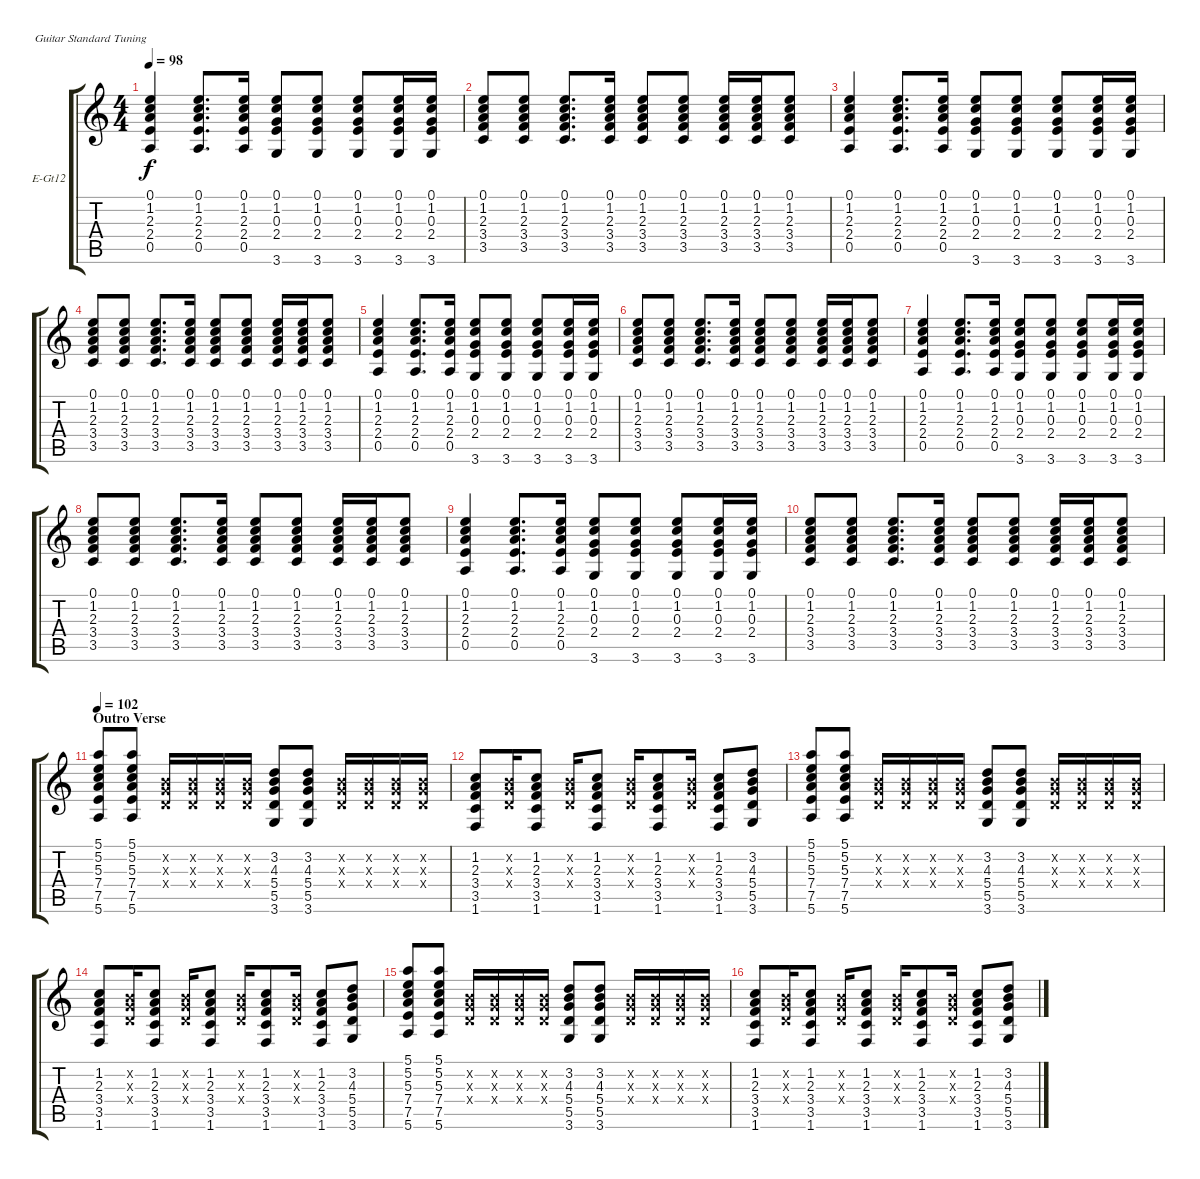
\defaultSystemsLayout 4
\bracketExtendMode groupsimilarinstruments
\firstSystemTrackNameOrientation horizontal
\otherSystemsTrackNameOrientation horizontal
\track ("12 Str. Elec (Page)" "E-Gt12") {instrument electricguitarclean}
\staff {score tabs}
\tuning (E4 B3 G3 D3 A2 E2)
\ts (4 4)
\tempo 98
\clef g2
\ks c
(0.5 2.4 2.3 1.2 0.1).4{dy f} (0.1 1.2 2.3 2.4 0.5).8{d} (0.1 1.2 2.3 2.4 0.5).16 (0.1 1.2 0.3 2.4 3.6).8 (0.1 1.2 0.3 2.4 3.6).8 (0.1 1.2 0.3 2.4 3.6).8 (0.1 1.2 0.3 2.4 3.6).16 (0.1 1.2 0.3 2.4 3.6).16 |
(0.1 1.2 2.3 3.4 3.5).8 (0.1 1.2 2.3 3.4 3.5).8 (0.1 1.2 2.3 3.4 3.5).8{d} (0.1 1.2 2.3 3.4 3.5).16 (0.1 1.2 2.3 3.4 3.5).8 (0.1 1.2 2.3 3.4 3.5).8 (0.1 1.2 2.3 3.4 3.5).16 (0.1 1.2 2.3 3.4 3.5).16 (0.1 1.2 2.3 3.4 3.5).8 |
(0.5 2.4 2.3 1.2 0.1).4 (0.1 1.2 2.3 2.4 0.5).8{d} (0.1 1.2 2.3 2.4 0.5).16 (0.1 1.2 0.3 2.4 3.6).8 (0.1 1.2 0.3 2.4 3.6).8 (0.1 1.2 0.3 2.4 3.6).8 (0.1 1.2 0.3 2.4 3.6).16 (0.1 1.2 0.3 2.4 3.6).16 |
(0.1 1.2 2.3 3.4 3.5).8 (0.1 1.2 2.3 3.4 3.5).8 (0.1 1.2 2.3 3.4 3.5).8{d} (0.1 1.2 2.3 3.4 3.5).16 (0.1 1.2 2.3 3.4 3.5).8 (0.1 1.2 2.3 3.4 3.5).8 (0.1 1.2 2.3 3.4 3.5).16 (0.1 1.2 2.3 3.4 3.5).16 (0.1 1.2 2.3 3.4 3.5).8 |
(0.5 2.4 2.3 1.2 0.1).4 (0.1 1.2 2.3 2.4 0.5).8{d} (0.1 1.2 2.3 2.4 0.5).16 (0.1 1.2 0.3 2.4 3.6).8 (0.1 1.2 0.3 2.4 3.6).8 (0.1 1.2 0.3 2.4 3.6).8 (0.1 1.2 0.3 2.4 3.6).16 (0.1 1.2 0.3 2.4 3.6).16 |
(0.1 1.2 2.3 3.4 3.5).8 (0.1 1.2 2.3 3.4 3.5).8 (0.1 1.2 2.3 3.4 3.5).8{d} (0.1 1.2 2.3 3.4 3.5).16 (0.1 1.2 2.3 3.4 3.5).8 (0.1 1.2 2.3 3.4 3.5).8 (0.1 1.2 2.3 3.4 3.5).16 (0.1 1.2 2.3 3.4 3.5).16 (0.1 1.2 2.3 3.4 3.5).8 |
(0.5 2.4 2.3 1.2 0.1).4 (0.1 1.2 2.3 2.4 0.5).8{d} (0.1 1.2 2.3 2.4 0.5).16 (0.1 1.2 0.3 2.4 3.6).8 (0.1 1.2 0.3 2.4 3.6).8 (0.1 1.2 0.3 2.4 3.6).8 (0.1 1.2 0.3 2.4 3.6).16 (0.1 1.2 0.3 2.4 3.6).16 |
(0.1 1.2 2.3 3.4 3.5).8 (0.1 1.2 2.3 3.4 3.5).8 (0.1 1.2 2.3 3.4 3.5).8{d} (0.1 1.2 2.3 3.4 3.5).16 (0.1 1.2 2.3 3.4 3.5).8 (0.1 1.2 2.3 3.4 3.5).8 (0.1 1.2 2.3 3.4 3.5).16 (0.1 1.2 2.3 3.4 3.5).16 (0.1 1.2 2.3 3.4 3.5).8 |
(0.5 2.4 2.3 1.2 0.1).4 (0.1 1.2 2.3 2.4 0.5).8{d} (0.1 1.2 2.3 2.4 0.5).16 (0.1 1.2 0.3 2.4 3.6).8 (0.1 1.2 0.3 2.4 3.6).8 (0.1 1.2 0.3 2.4 3.6).8 (0.1 1.2 0.3 2.4 3.6).16 (0.1 1.2 0.3 2.4 3.6).16 |
(0.1 1.2 2.3 3.4 3.5).8 (0.1 1.2 2.3 3.4 3.5).8 (0.1 1.2 2.3 3.4 3.5).8{d} (0.1 1.2 2.3 3.4 3.5).16 (0.1 1.2 2.3 3.4 3.5).8 (0.1 1.2 2.3 3.4 3.5).8 (0.1 1.2 2.3 3.4 3.5).16 (0.1 1.2 2.3 3.4 3.5).16 (0.1 1.2 2.3 3.4 3.5).8 |
\section ("" "Outro Verse")
\tempo 102
(7.5 7.4 5.3 5.2 5.1 5.6).8 (5.1 5.2 5.3 7.4 7.5 5.6).8 (0.4{x} 0.3{x} 0.2{x}).16 (0.2{x} 0.3{x} 0.4{x}).16 (0.4{x} 0.3{x} 0.2{x}).16 (0.4{x} 0.3{x} 0.2{x}).16 (3.6 5.5 5.4 4.3 3.2).8 (3.2 4.3 5.4 5.5 3.6).8 (0.4{x} 0.3{x} 0.2{x}).16 (0.2{x} 0.3{x} 0.4{x}).16 (0.4{x} 0.3{x} 0.2{x}).16 (0.4{x} 0.3{x} 0.2{x}).16 |
(1.6 3.5 3.4 2.3 1.2).8 (0.2{x} 0.3{x} 0.4{x}).16 (3.4 3.5 1.6 2.3 1.2).8 (0.4{x} 0.3{x} 0.2{x}).16 (1.6 3.5 3.4 2.3 1.2).8 (0.4{x} 0.3{x} 0.2{x}).16 (1.6 1.2 2.3 3.4 3.5).8 (0.4{x} 0.3{x} 0.2{x}).16 (1.6 1.2 2.3 3.4 3.5).8 (3.6 5.5 5.4 4.3 3.2).8 |
(7.5 7.4 5.3 5.2 5.1 5.6).8 (5.1 5.2 5.3 7.4 7.5 5.6).8 (0.4{x} 0.3{x} 0.2{x}).16 (0.2{x} 0.3{x} 0.4{x}).16 (0.4{x} 0.3{x} 0.2{x}).16 (0.4{x} 0.3{x} 0.2{x}).16 (3.6 5.5 5.4 4.3 3.2).8 (3.2 4.3 5.4 5.5 3.6).8 (0.4{x} 0.3{x} 0.2{x}).16 (0.2{x} 0.3{x} 0.4{x}).16 (0.4{x} 0.3{x} 0.2{x}).16 (0.4{x} 0.3{x} 0.2{x}).16 |
(1.6 3.5 3.4 2.3 1.2).8 (0.2{x} 0.3{x} 0.4{x}).16 (3.4 3.5 1.6 2.3 1.2).8 (0.4{x} 0.3{x} 0.2{x}).16 (1.6 3.5 3.4 2.3 1.2).8 (0.4{x} 0.3{x} 0.2{x}).16 (1.6 1.2 2.3 3.4 3.5).8 (0.4{x} 0.3{x} 0.2{x}).16 (1.6 1.2 2.3 3.4 3.5).8 (3.6 5.5 5.4 4.3 3.2).8 |
(7.5 7.4 5.3 5.2 5.1 5.6).8 (5.1 5.2 5.3 7.4 7.5 5.6).8 (0.4{x} 0.3{x} 0.2{x}).16 (0.2{x} 0.3{x} 0.4{x}).16 (0.4{x} 0.3{x} 0.2{x}).16 (0.4{x} 0.3{x} 0.2{x}).16 (3.6 5.5 5.4 4.3 3.2).8 (3.2 4.3 5.4 5.5 3.6).8 (0.4{x} 0.3{x} 0.2{x}).16 (0.2{x} 0.3{x} 0.4{x}).16 (0.4{x} 0.3{x} 0.2{x}).16 (0.4{x} 0.3{x} 0.2{x}).16 |
(1.6 3.5 3.4 2.3 1.2).8 (0.2{x} 0.3{x} 0.4{x}).16 (3.4 3.5 1.6 2.3 1.2).8 (0.4{x} 0.3{x} 0.2{x}).16 (1.6 3.5 3.4 2.3 1.2).8 (0.4{x} 0.3{x} 0.2{x}).16 (1.6 1.2 2.3 3.4 3.5).8 (0.4{x} 0.3{x} 0.2{x}).16 (1.6 1.2 2.3 3.4 3.5).8 (3.6 5.5 5.4 4.3 3.2).8
